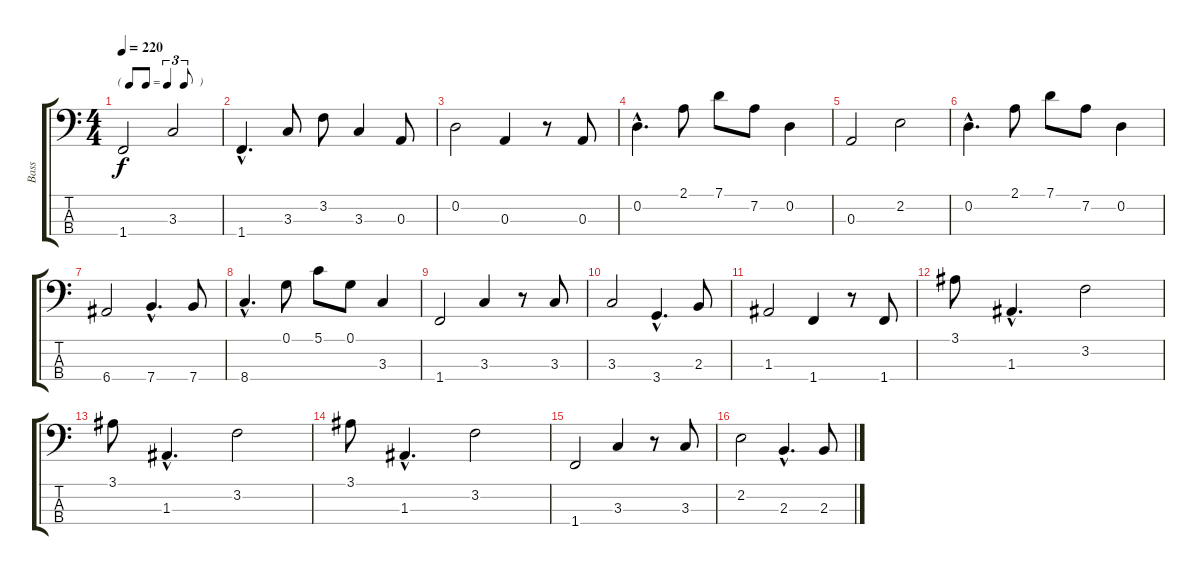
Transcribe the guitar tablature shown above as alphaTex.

\track ("Bass" "Bass") {instrument acousticbass}
\staff {score tabs}
\tuning (G2 D2 A1 E1) {hide}
\ts (4 4)
\tf triplet8th
\tempo 220
\clef f4
\ks c
1.4.2{dy f} 3.3.2 |
1.4{hac}.4{d} 3.3.8 3.2.8 3.3.4 0.3.8 |
0.2.2 0.3.4 r.8 0.3.8 |
0.2{hac}.4{d} 2.1.8 7.1.8 7.2.8 0.2.4 |
0.3.2 2.2.2 |
0.2{hac}.4{d} 2.1.8 7.1.8 7.2.8 0.2.4 |
6.4.2 7.4{hac}.4{d} 7.4.8 |
8.4{hac}.4{d} 0.1.8 5.1.8 0.1.8 3.3.4 |
1.4.2 3.3.4 r.8 3.3.8 |
3.3.2 3.4{hac}.4{d} 2.3.8 |
1.3.2 1.4.4 r.8 1.4.8 |
3.1.8 1.3{hac}.4{d} 3.2.2 |
3.1.8 1.3{hac}.4{d} 3.2.2 |
3.1.8 1.3{hac}.4{d} 3.2.2 |
1.4.2 3.3.4 r.8 3.3.8 |
2.2.2 2.3{hac}.4{d} 2.3.8
